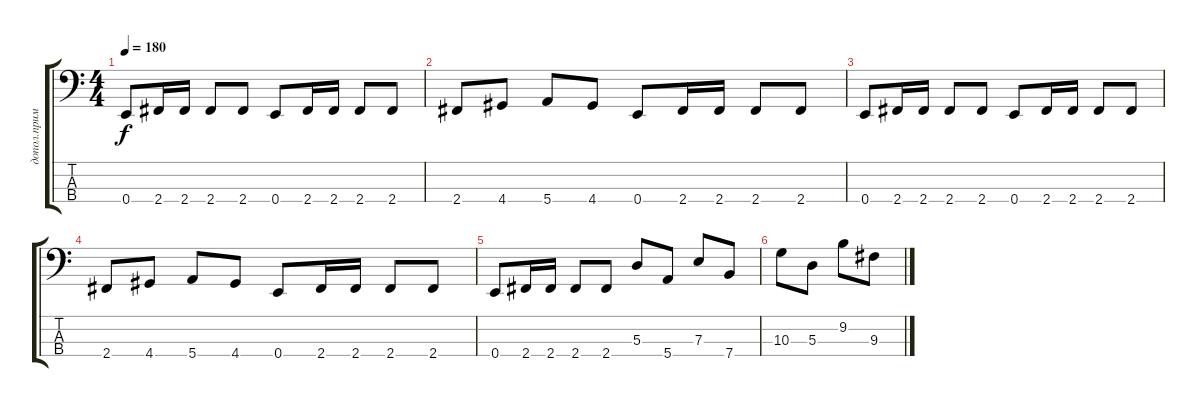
\track ("допол.примочка" "допол.прим") {instrument electricbasspick}
\staff {score tabs}
\tuning (G2 D2 A1 E1) {hide}
\ts (4 4)
\tempo 180
\clef f4
\ks c
0.4.8{dy f} 2.4.16 2.4.16 2.4.8 2.4.8 0.4.8 2.4.16 2.4.16 2.4.8 2.4.8 |
2.4.8 4.4.8 5.4.8 4.4.8 0.4.8 2.4.16 2.4.16 2.4.8 2.4.8 |
0.4.8 2.4.16 2.4.16 2.4.8 2.4.8 0.4.8 2.4.16 2.4.16 2.4.8 2.4.8 |
2.4.8 4.4.8 5.4.8 4.4.8 0.4.8 2.4.16 2.4.16 2.4.8 2.4.8 |
0.4.8 2.4.16 2.4.16 2.4.8 2.4.8 5.3.8 5.4.8 7.3.8 7.4.8 |
10.3.8 5.3.8 9.2.8 9.3.8
